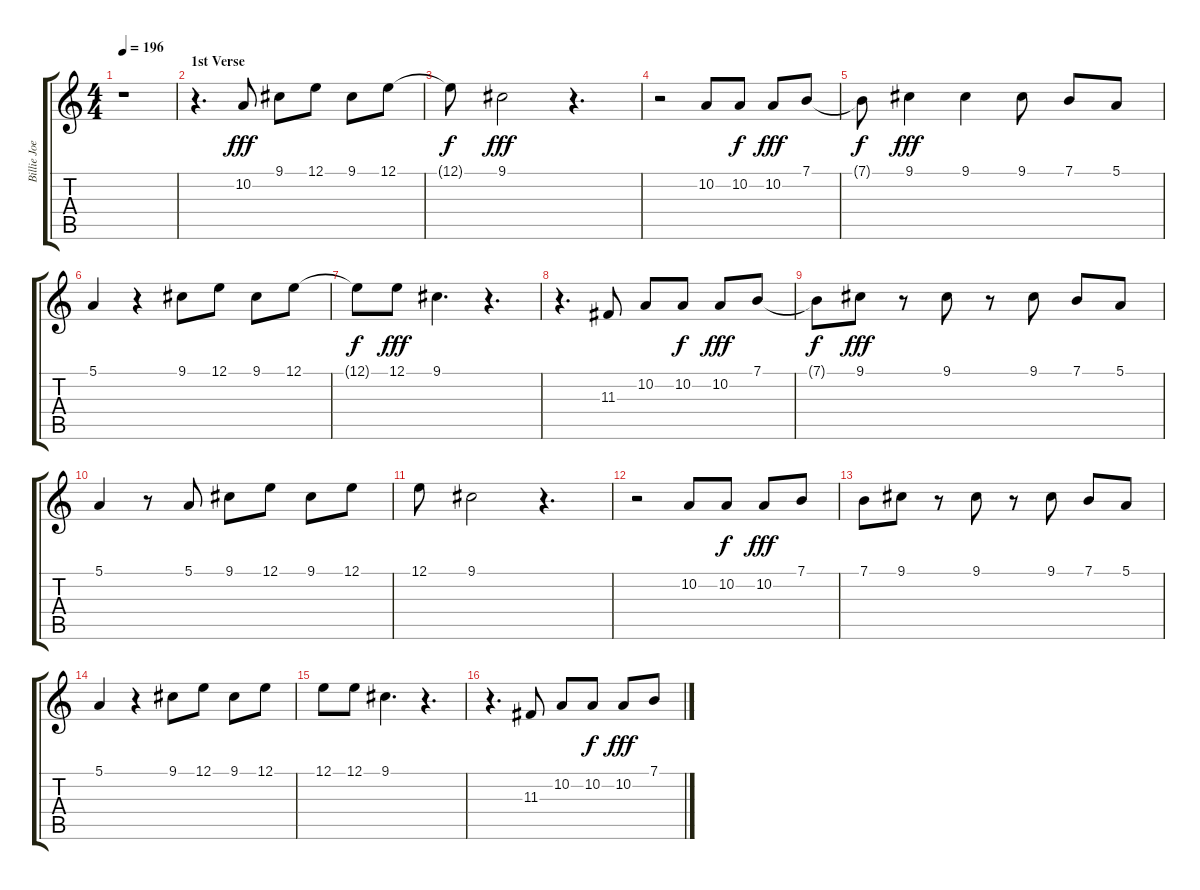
\track ("Billie Joe Armstrong (Voice)" "Billie Joe") {instrument lead6voice}
\staff {score tabs}
\tuning (E4 B3 G3 D3 A2 E2) {hide}
\ts (4 4)
\tempo 196
\clef g2
\ks c
r.1{dy fff} |
\section ("" "1st Verse")
r.4{d} 10.2.8 9.1.8 12.1.8 9.1.8 12.1.8 |
12.1{t}.8{dy f} 9.1.2{dy fff} r.4{d} |
r.2 10.2.8 10.2.8{dy f} 10.2.8{dy fff} 7.1.8 |
7.1{t}.8{dy f} 9.1.4{dy fff} 9.1.4 9.1.8 7.1.8 5.1.8 |
5.1.4 r.4 9.1.8 12.1.8 9.1.8 12.1.8 |
12.1{t}.8{dy f} 12.1.8{dy fff} 9.1.4{d} r.4{d} |
r.4{d} 11.3.8 10.2.8 10.2.8{dy f} 10.2.8{dy fff} 7.1.8 |
7.1{t}.8{dy f} 9.1.8{dy fff} r.8 9.1.8 r.8 9.1.8 7.1.8 5.1.8 |
5.1.4 r.8 5.1.8 9.1.8 12.1.8 9.1.8 12.1.8 |
12.1.8 9.1.2 r.4{d} |
r.2 10.2.8 10.2.8{dy f} 10.2.8{dy fff} 7.1.8 |
7.1.8 9.1.8 r.8 9.1.8 r.8 9.1.8 7.1.8 5.1.8 |
5.1.4 r.4 9.1.8 12.1.8 9.1.8 12.1.8 |
12.1.8 12.1.8 9.1.4{d} r.4{d} |
r.4{d} 11.3.8 10.2.8 10.2.8{dy f} 10.2.8{dy fff} 7.1.8
